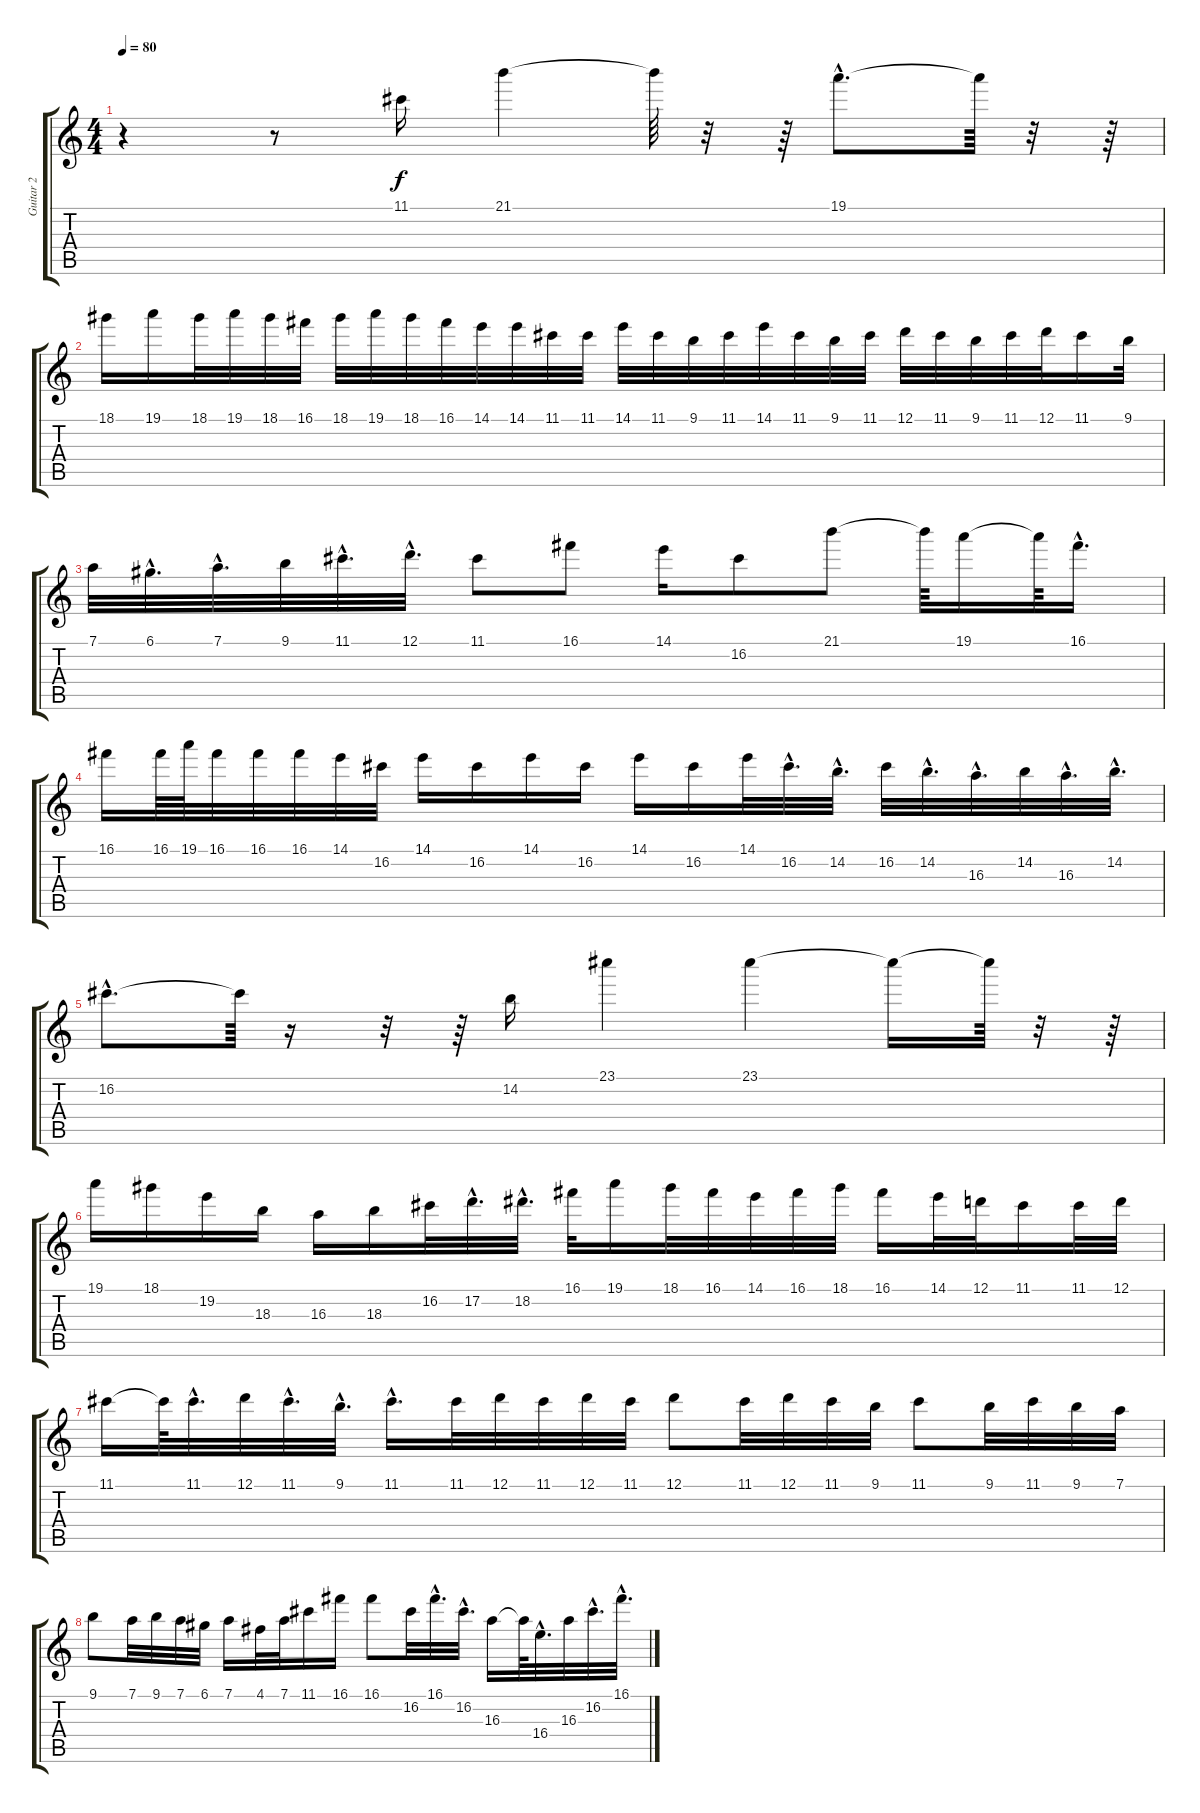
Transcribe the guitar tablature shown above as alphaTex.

\track ("Guitar 2" "Guitar 2") {instrument distortionguitar}
\staff {score tabs}
\tuning (D4 A3 F3 C3 G2 D2) {hide}
\ts (4 4)
\tempo 80
\clef g2
\ks c
r.4{dy f} r.8 11.1.16 21.1.4 21.1{t}.64 r.32 r.64 19.1{hac}.8{d} 19.1{t}.64 r.32 r.64 |
18.1.16 19.1.16 18.1.32 19.1.32 18.1.32 16.1.32 18.1.32 19.1.32 18.1.32 16.1.32 14.1.32 14.1.32 11.1.32 11.1.32 14.1.32 11.1.32 9.1.32 11.1.32 14.1.32 11.1.32 9.1.32 11.1.32 12.1.32 11.1.32 9.1.32 11.1.32 12.1.32 11.1.16 9.1.32 |
7.1.32 6.1{hac}.32{d} 7.1{hac}.32{d} 9.1.32 11.1{hac}.32{d} 12.1{hac}.32{d} 11.1.8 16.1.8 14.1.16 16.2.8 21.1.8 21.1{t}.64 19.1.16 19.1{t}.64 16.1{hac}.16{d} |
16.1.16 16.1.64 19.1.64 16.1.32 16.1.32 16.1.32 14.1.32 16.2.32 14.1.16 16.2.16 14.1.16 16.2.16 14.1.16 16.2.16 14.1.32 16.2{hac}.32{d} 14.2{hac}.32{d} 16.2.32 14.2{hac}.32{d} 16.3{hac}.32{d} 14.2.32 16.3{hac}.32{d} 14.2{hac}.32{d} |
16.2{hac}.8{d} 16.2{t}.64 r.16 r.32 r.64 14.2.16 23.1.4 23.1.4 23.1{t}.16 23.1{t}.64 r.32 r.64 |
19.1.16 18.1.16 19.2.16 18.3.16 16.3.16 18.3.16 16.2.32 17.2{hac}.32{d} 18.2{hac}.32{d} 16.1.32 19.1.16 18.1.32 16.1.32 14.1.32 16.1.32 18.1.32 16.1.16 14.1.32 12.1.32 11.1.16 11.1.32 12.1.32 |
11.1.16 11.1{t}.64 11.1{hac}.32{d} 12.1.32 11.1{hac}.32{d} 9.1{hac}.32{d} 11.1{hac}.16{d} 11.1.32 12.1.32 11.1.32 12.1.32 11.1.32 12.1.8 11.1.32 12.1.32 11.1.32 9.1.32 11.1.8 9.1.32 11.1.32 9.1.32 7.1.32 |
9.1.8 7.1.32 9.1.32 7.1.32 6.1.32 7.1.16 4.1.32 7.1.32 11.1.16 16.1.16 16.1.8 16.2.32 16.1{hac}.32{d} 16.2{hac}.32{d} 16.3.16 16.3{t}.64 16.4{hac}.32{d} 16.3.32 16.2{hac}.32{d} 16.1{hac}.32{d}
